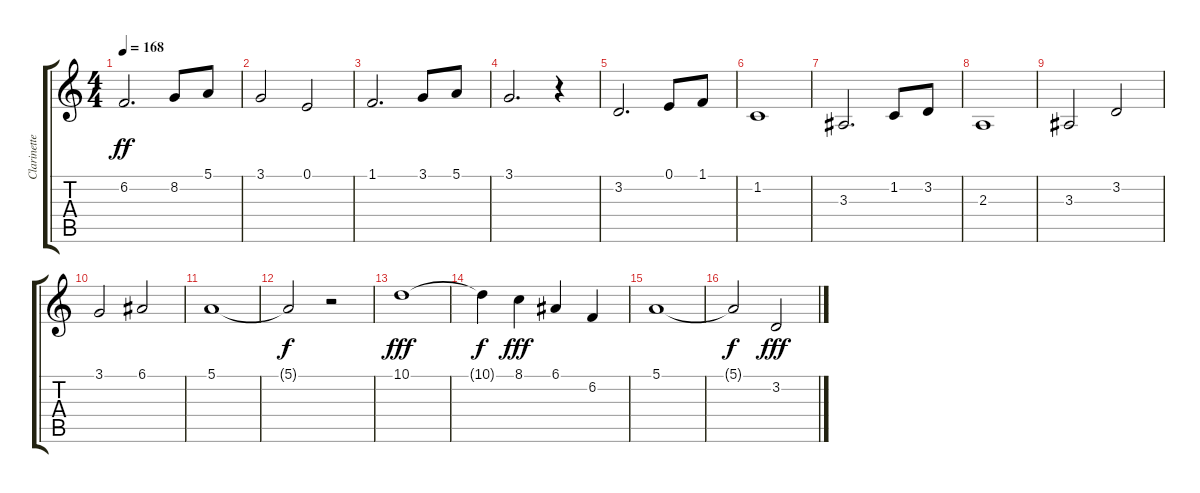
\track ("Clarinette" "Clarinette") {instrument clarinet}
\staff {score tabs}
\tuning (E4 B3 G3 D3 A2 E2) {hide}
\ts (4 4)
\tempo 168
\clef g2
\ks c
6.2.2{d dy ff} 8.2.8 5.1.8 |
3.1.2 0.1.2 |
1.1.2{d} 3.1.8 5.1.8 |
3.1.2{d} r.4 |
3.2.2{d} 0.1.8 1.1.8 |
1.2.1 |
3.3.2{d} 1.2.8 3.2.8 |
2.3.1 |
3.3.2 3.2.2 |
3.1.2 6.1.2 |
5.1.1 |
5.1{t}.2{dy f} r.2 |
10.1.1{dy fff} |
10.1{t}.4{dy f} 8.1.4{dy fff} 6.1.4 6.2.4 |
5.1.1 |
5.1{t}.2{dy f} 3.2.2{dy fff}
